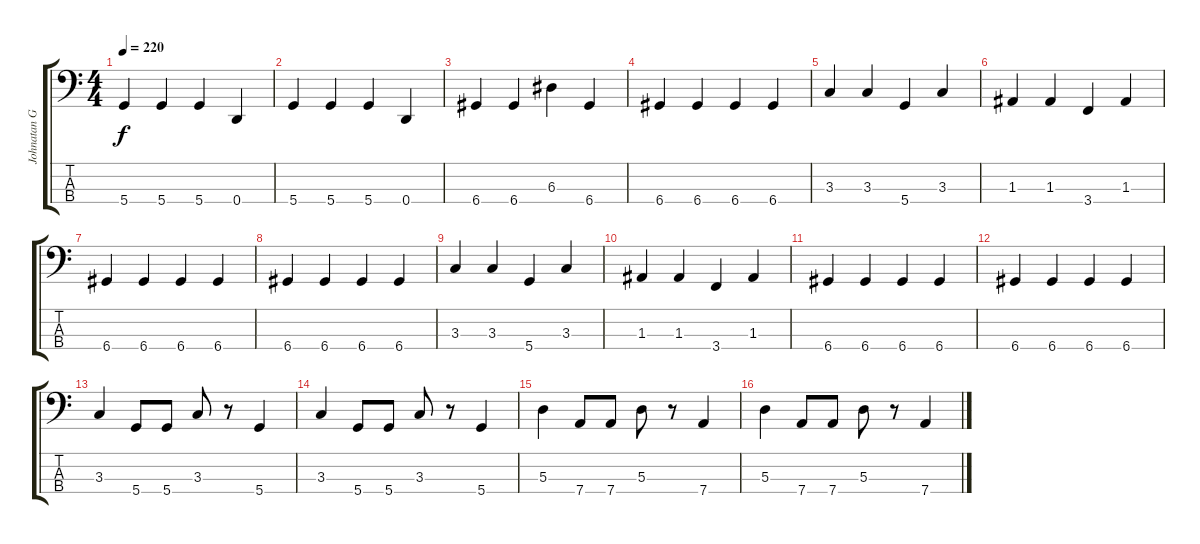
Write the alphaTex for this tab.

\track ("Johnatan Gallant" "Johnatan G") {instrument electricbassfinger}
\staff {score tabs}
\tuning (G2 D2 A1 D1) {hide}
\ts (4 4)
\tempo 220
\clef f4
\ks c
5.4.4{dy f} 5.4.4 5.4.4 0.4.4 |
5.4.4 5.4.4 5.4.4 0.4.4 |
6.4.4 6.4.4 6.3.4 6.4.4 |
6.4.4 6.4.4 6.4.4 6.4.4 |
3.3.4 3.3.4 5.4.4 3.3.4 |
1.3.4 1.3.4 3.4.4 1.3.4 |
6.4.4 6.4.4 6.4.4 6.4.4 |
6.4.4 6.4.4 6.4.4 6.4.4 |
3.3.4 3.3.4 5.4.4 3.3.4 |
1.3.4 1.3.4 3.4.4 1.3.4 |
6.4.4 6.4.4 6.4.4 6.4.4 |
6.4.4 6.4.4 6.4.4 6.4.4 |
3.3.4 5.4.8 5.4.8 3.3.8 r.8 5.4.4 |
3.3.4 5.4.8 5.4.8 3.3.8 r.8 5.4.4 |
5.3.4 7.4.8 7.4.8 5.3.8 r.8 7.4.4 |
5.3.4 7.4.8 7.4.8 5.3.8 r.8 7.4.4
